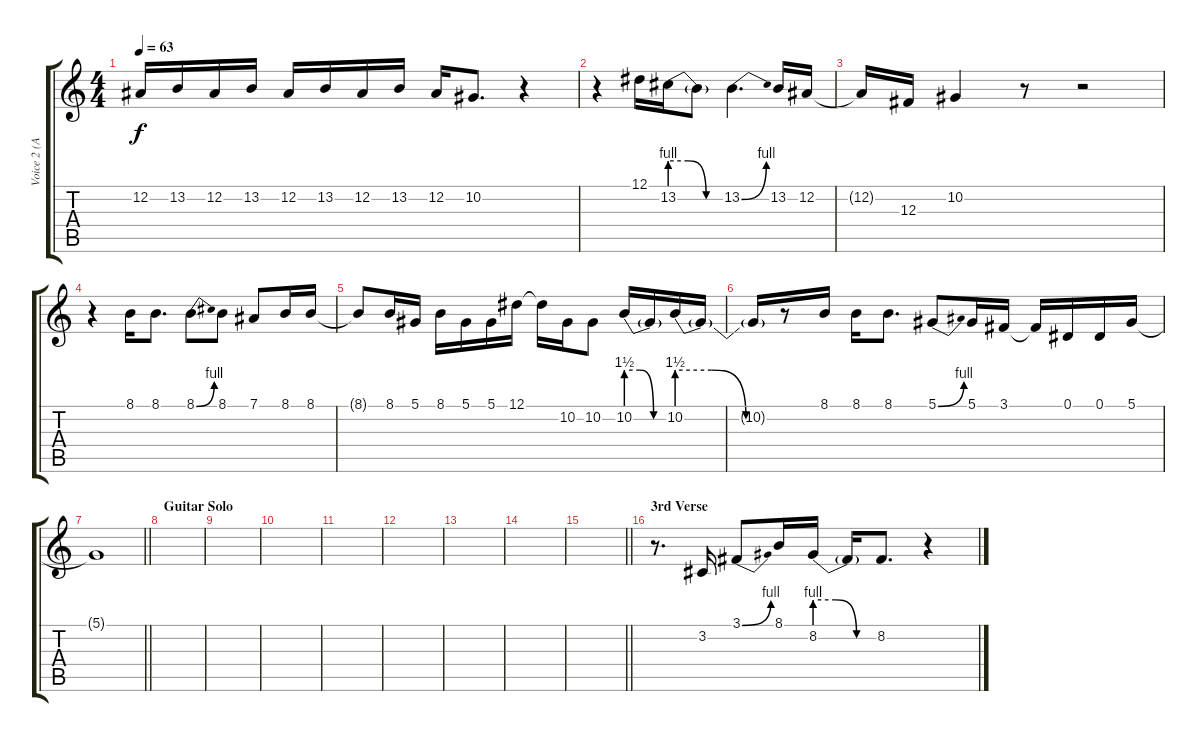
\track ("Voice 2 (Axl)" "Voice 2 (A") {instrument lead2sawtooth}
\staff {score tabs}
\tuning (Eb4 Bb3 Gb3 Db3 Ab2 Eb2) {hide}
\ts (4 4)
\tempo 63
\clef g2
\ks c
12.2{t}.16{dy f} 13.2.16 12.2.16 13.2.16 12.2.16 13.2.16 12.2.16 13.2.16 12.2.16 10.2.8{d} r.4 |
r.4 12.1.16 13.2{be (custom 0 4 20 4 40 0 60 0)}.16 13.2{t}.8 13.2{be (bend 0 0 60 4)}.4{d} 13.2.16 12.2.16 |
12.2{t}.16 12.3.16 10.2.4 r.8 r.2 |
r.4 8.1.16 8.1.8{d} 8.1{be (bend 0 0 60 4)}.8 8.1.8 7.1.8 8.1.16 8.1.16 |
8.1{t}.8 8.1.16 5.1.16 8.1.16 5.1.16 5.1.16 12.1.16 12.1{t}.16 10.2.16 10.2.8 10.2{be (custom 0 6 20 6 40 0 60 0)}.16 10.2{t}.16 10.2{be (custom 0 6 20 6 40 0 60 0)}.16 10.2{t}.16 |
10.2{t}.16 r.8 8.1.16 8.1.16 8.1.8{d} 5.1{be (bend 0 0 60 4)}.8 5.1.16 3.1.16 3.1{t}.16 0.1.16 0.1.16 5.1.16 |
\barLineRight lightlight
5.1{t}.1 |
\section ("" "Guitar Solo")
|
|
|
|
|
|
|
\barLineRight lightlight
|
\section ("" "3rd Verse")
r.8{d} 3.2.16 3.1{be (bend 0 0 60 4)}.8 8.1.16 8.2{be (custom 0 4 20 4 40 0 60 0)}.16 8.2{t}.16 8.2.8{d} r.4
